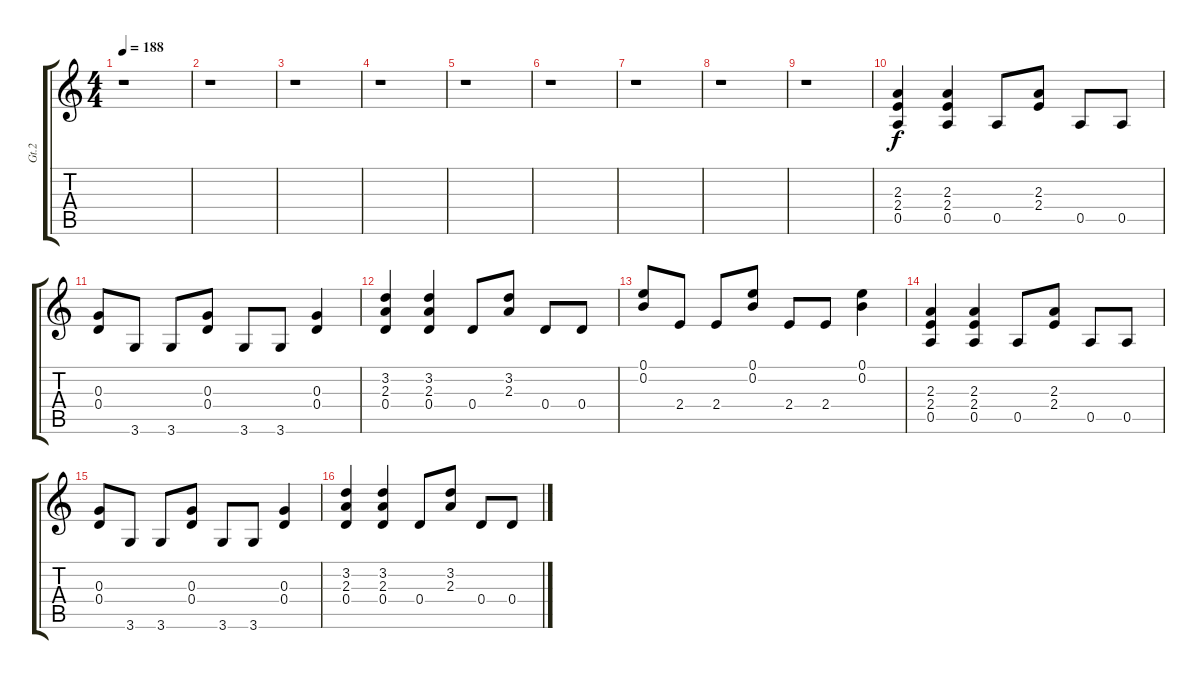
\track ("Gt.2" "Gt.2") {instrument distortionguitar}
\staff {score tabs}
\tuning (E4 B3 G3 D3 A2 E2) {hide}
\ts (4 4)
\tempo 188
\clef g2
\ks c
r.1{dy f instrument distortionguitar} |
r.1 |
r.1 |
r.1 |
r.1 |
r.1 |
r.1 |
r.1 |
r.1 |
(2.3 2.4 0.5).4{volume 12 balance 15} (2.3 2.4 0.5).4 0.5.8 (2.3 2.4).8 0.5.8 0.5.8 |
(0.3 0.4).8 3.6.8 3.6.8 (0.3 0.4).8 3.6.8 3.6.8 (0.3 0.4).4 |
(3.2 2.3 0.4).4 (3.2 2.3 0.4).4 0.4.8 (3.2 2.3).8 0.4.8 0.4.8 |
(0.1 0.2).8 2.4.8 2.4.8 (0.1 0.2).8 2.4.8 2.4.8 (0.1 0.2).4 |
(2.3 2.4 0.5).4 (2.3 2.4 0.5).4 0.5.8 (2.3 2.4).8 0.5.8 0.5.8 |
(0.3 0.4).8 3.6.8 3.6.8 (0.3 0.4).8 3.6.8 3.6.8 (0.3 0.4).4 |
(3.2 2.3 0.4).4 (3.2 2.3 0.4).4 0.4.8 (3.2 2.3).8 0.4.8 0.4.8
